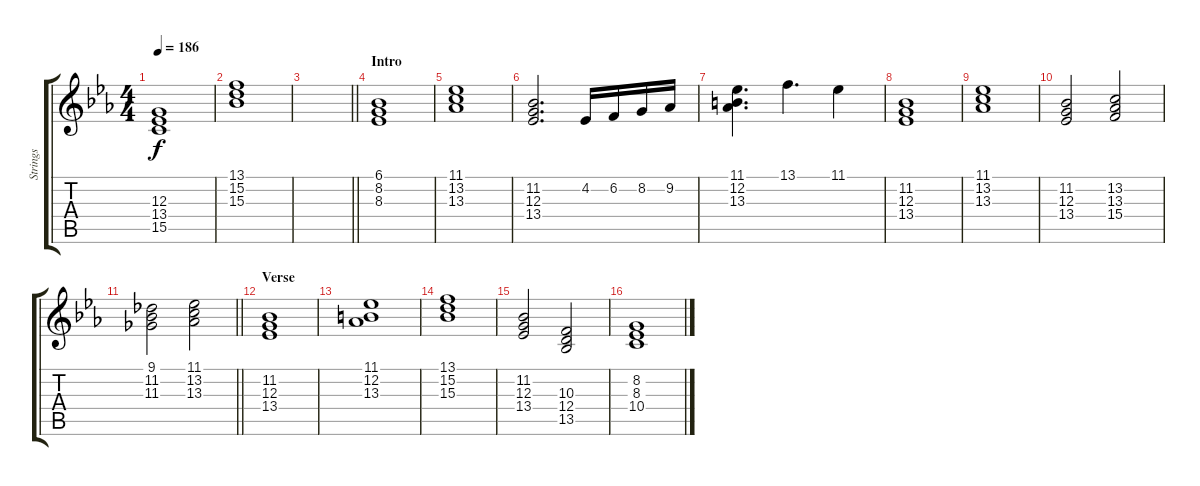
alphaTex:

\track ("Strings" "Strings") {instrument stringensemble1}
\staff {score tabs}
\tuning (E4 B3 G3 D3 A2 E2) {hide}
\ts (4 4)
\tempo 186
\clef g2
\ks eb
(12.3 13.4 15.5).1{dy f} |
(13.1 15.2 15.3).1 |
\barLineRight lightlight
|
\section ("" "Intro")
(6.1 8.2 8.3).1 |
(11.1 13.2 13.3).1 |
(11.2 12.3 13.4).2{d} 4.2.16 6.2.16 8.2.16 9.2.16 |
(11.1 12.2 13.3).4{d} 13.1.4{d} 11.1.4 |
(11.2 12.3 13.4).1 |
(11.1 13.2 13.3).1 |
(11.2 12.3 13.4).2 (13.2 13.3 15.4).2 |
\barLineRight lightlight
(9.1 11.2 11.3).2 (11.1 13.2 13.3).2 |
\section ("" "Verse")
(11.2 12.3 13.4).1 |
(11.1 12.2 13.3).1 |
(13.1 15.2 15.3).1 |
(11.2 12.3 13.4).2 (10.3 12.4 13.5).2 |
(8.2 8.3 10.4).1
